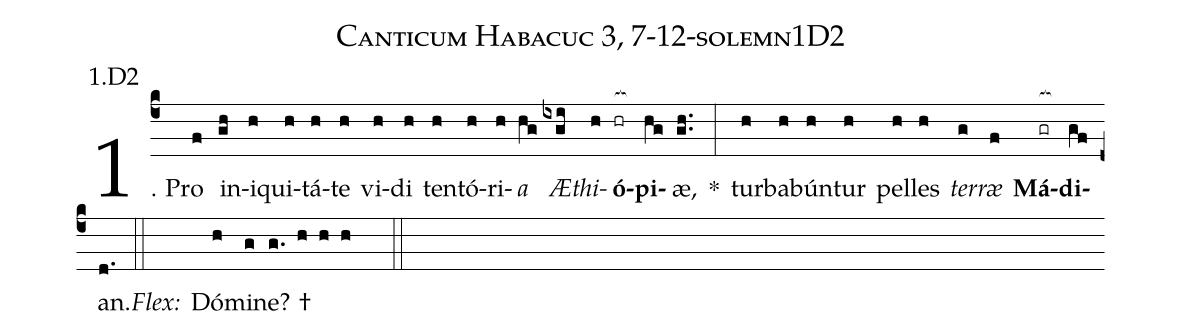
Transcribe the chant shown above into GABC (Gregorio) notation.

name: Canticum Habacuc 3, 7-12-solemn1D2;
annotation: 1.D2;
%%
(c4)1. Pro(f) in(gh)i(h)qui(h)tá(h)te(h) vi(h)di(h) ten(h)tó(h)ri(h)<i>a</i>(hg) <i>Æ</i>(ixgi)<i>thi</i>(h)<b>ó</b>(hr[ocb:1{])<b>pi</b>(hg[ocb:0}])æ,(gh..) *(:) tur(h)ba(h)bún(h)tur(h) pel(h)les(h) <i>ter</i>(g)<i>ræ</i>(f) <b>Má</b>(gr[ocb:1{])<b>di</b>(gf[ocb:0}])an.(d.) (::)
<i>Flex:</i>()  Dó(h)mi(g)ne? †(g. h h h  ::)
